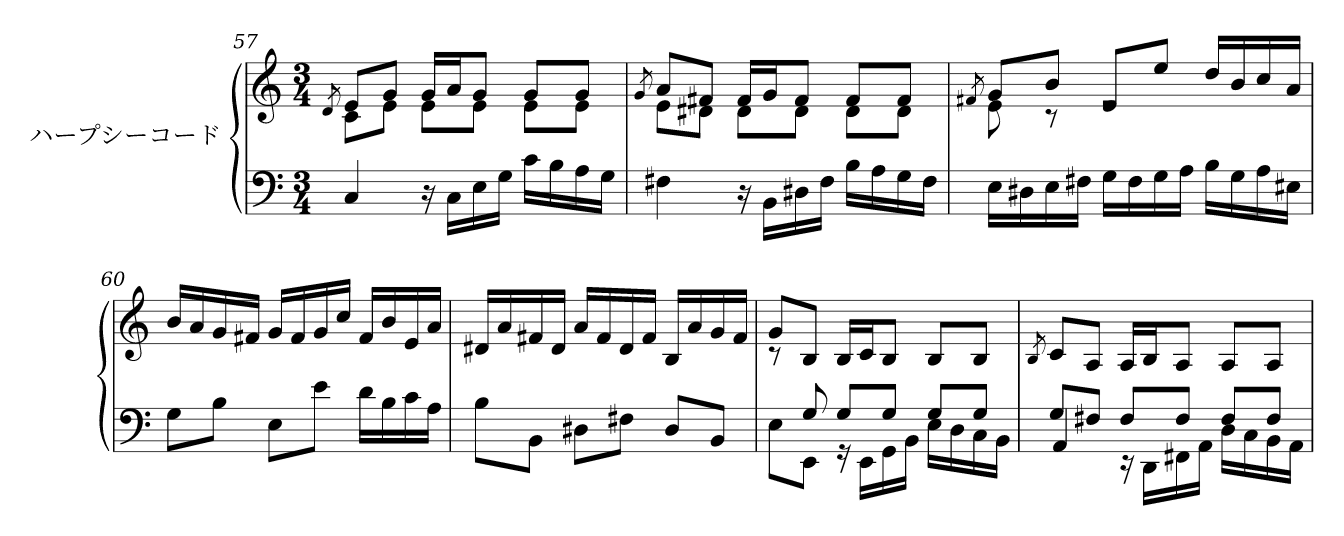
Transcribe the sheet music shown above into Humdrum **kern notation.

**kern	**kern
*part1	*part1
*staff2	*staff1
*I"ハープシーコード	*
!!LO:LB:g=z
*clefF4	*clefG2
*k[]	*k[]
*M3/4	*M3/4
=57	=57
.	8qd/
*	*^
4C/	8e/L	8c\L
.	8g/J	8e\J
16r	16g/LL	8e\L
16C\LL	16a/J	.
16E\	8g/J	8e\J
16G\JJ	.	.
16c\LL	8g/L	8e\L
16B\	.	.
16A\	8g/J	8e\J
16G\JJ	.	.
=58	=58	=58
.	8qg/	.
4F#X\	8a/L	8e\L
.	8f#X/J	8d#X\J
16r	16f#/LL	8d#\L
16BB\LL	16g/J	.
16D#X\	8f#/J	8d#\J
16F#\JJ	.	.
16B\LL	8f#/L	8d#\L
16A\	.	.
16G\	8f#/J	8d#\J
16F#\JJ	.	.
=59	=59	=59
.	8qf#X/	.
16E\LL	8g/L	8e\
16D#X\	.	.
16E\	8b/J	8r
16F#X\JJ	.	.
16G\LL	8e/L	2re
16F#\	.	.
16G\	8ee/J	.
16A\JJ	.	.
16B\LL	16dd/LL	.
16G\	16b/	.
16A\	16cc/	.
16E#X\JJ	16a/JJ	.
*	*v	*v
!!LO:LB:g=z
=60	=60
8G\L	16b/LL
.	16a/
8B\J	16g/
.	16f#X/JJ
8E\L	16g/LL
.	16f#/
8e\J	16g/
.	16cc/JJ
16d\LL	16f#/LL
16B\	16b/
16c\	16e/
16A\JJ	16a/JJ
=61	=61
8B\L	16d#X/LL
.	16a/
8BB\J	16f#X/
.	16d#/JJ
8D#X\L	16a/LL
.	16f#/
8F#X\J	16d#/
.	16f#/JJ
8D#/L	16B/LL
.	16a/
8BB/J	16g/
.	16f#/JJ
=62	=62
*^	*^
8ryy	8E\L	8g/L	8rc
8G/	8EE\J	8B/J	2ryy
8G/L	16rGG	16B/LL	.
.	16EE\LL	16c/J	.
8G/J	16GG\	8B/J	.
.	16BB\JJ	.	.
8G/L	16E\LL	8B/L	.
.	16D\	.	.
8G/J	16C\	8B/J	8ryy
.	16BB\JJ	.	.
*	*	*v	*v
!!LO:LB:g=z
=63	=63	=63
.	.	8qB/
8G/L	4AA/	8c/L
8F#X/J	.	8A/J
8F#/L	16rEE	16A/LL
.	16DD\LL	16B/J
8F#/J	16FF#X\	8A/J
.	16AA\JJ	.
8F#/L	16D\LL	8A/L
.	16C\	.
8F#/J	16BB\	8A/J
.	16AA\JJ	.
*v	*v	*
=	=
*-	*-
